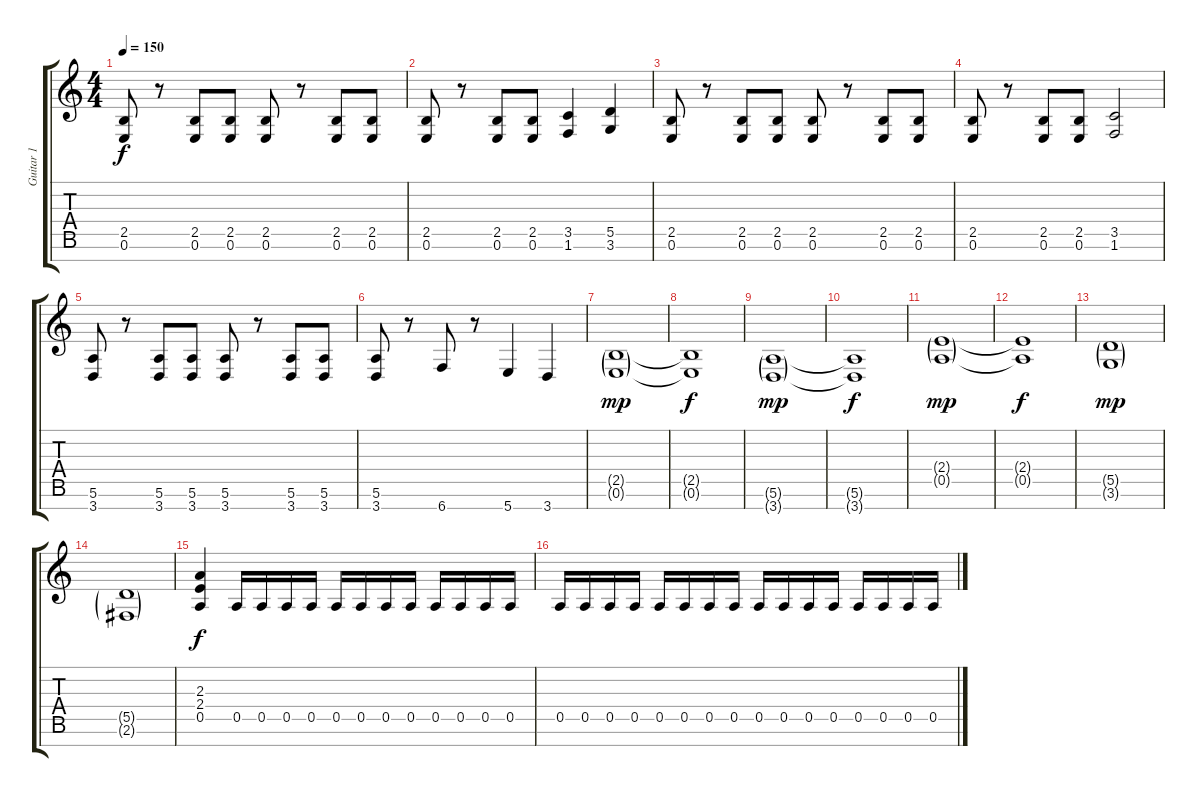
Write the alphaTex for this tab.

\track ("Guitar 1" "Guitar 1") {instrument distortionguitar}
\staff {score tabs}
\tuning (E4 B3 G3 D3 A2 E2 B1) {hide}
\ts (4 4)
\tempo 150
\clef g2
\ks c
(2.5 0.6).8{dy f} r.8 (2.5 0.6).8 (2.5 0.6).8 (2.5 0.6).8 r.8 (2.5 0.6).8 (2.5 0.6).8 |
(2.5 0.6).8 r.8 (2.5 0.6).8 (2.5 0.6).8 (3.5 1.6).4 (5.5 3.6).4 |
(2.5 0.6).8 r.8 (2.5 0.6).8 (2.5 0.6).8 (2.5 0.6).8 r.8 (2.5 0.6).8 (2.5 0.6).8 |
(2.5 0.6).8 r.8 (2.5 0.6).8 (2.5 0.6).8 (3.5 1.6).2 |
(5.6 3.7).8 r.8 (5.6 3.7).8 (5.6 3.7).8 (5.6 3.7).8 r.8 (5.6 3.7).8 (5.6 3.7).8 |
(5.6 3.7).8 r.8 6.7.8 r.8 5.7.4 3.7.4 |
(2.5{g} 0.6{g}).1{dy mp} |
(2.5{t} 0.6{t}).1{dy f} |
(5.6{g} 3.7{g}).1{dy mp} |
(5.6{t} 3.7{t}).1{dy f} |
(2.4{g} 0.5{g}).1{dy mp} |
(2.4{t} 0.5{t}).1{dy f} |
(5.5{g} 3.6{g}).1{dy mp} |
(5.5{g} 2.6{g}).1 |
(2.3 2.4 0.5).4{dy f} 0.5.16 0.5.16 0.5.16 0.5.16 0.5.16 0.5.16 0.5.16 0.5.16 0.5.16 0.5.16 0.5.16 0.5.16 |
0.5.16 0.5.16 0.5.16 0.5.16 0.5.16 0.5.16 0.5.16 0.5.16 0.5.16 0.5.16 0.5.16 0.5.16 0.5.16 0.5.16 0.5.16 0.5.16
